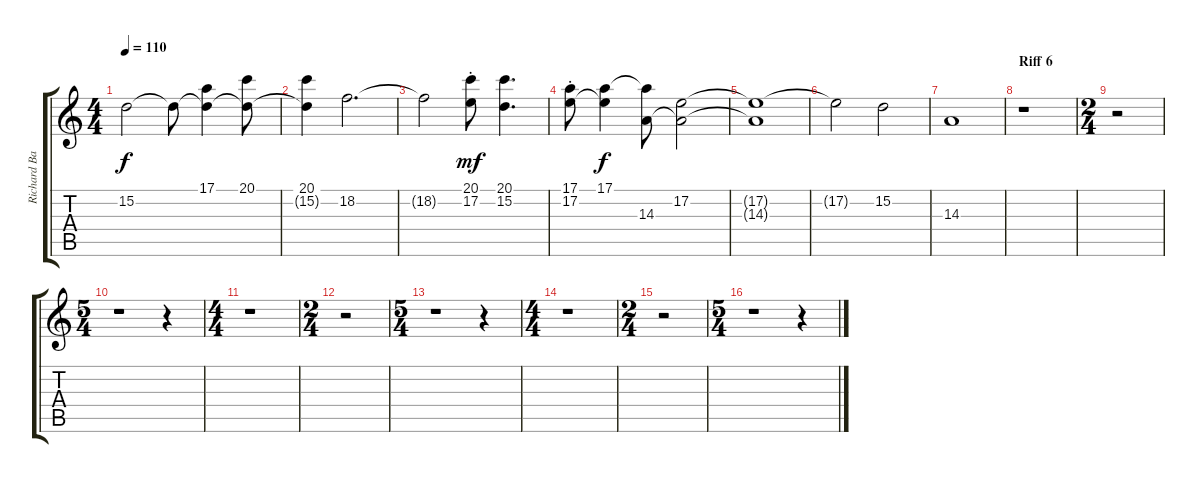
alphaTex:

\track ("Richard Barbieri - Keyboard 1" "Richard Ba") {instrument pad2warm}
\staff {score tabs}
\tuning (E4 B3 G3 D3 A2 E2) {hide}
\ts (4 4)
\tempo 110
\clef g2
\ks c
15.2.2{dy f} 15.2{t}.8 (17.1 15.2{t}).4 (20.1 15.2{t}).8 |
(20.1 15.2{t}).4 18.2.2{d} |
18.2{t}.2 (20.1{st} 17.2).8{dy mf} (20.1 15.2).4{d} |
(17.1{st} 17.2).8 (17.1 17.2{t}).4{dy f} (17.1{t} 14.3).8 (17.2 14.3{t}).2 |
(17.2{t} 14.3{t}).1 |
17.2{t}.2 15.2.2 |
14.3.1 |
\section ("" "Riff 6")
r.1 |
\ts (2 4)
r.2 |
\ts (5 4)
r.1 r.4 |
\ts (4 4)
r.1 |
\ts (2 4)
r.2 |
\ts (5 4)
r.1 r.4 |
\ts (4 4)
r.1 |
\ts (2 4)
r.2 |
\ts (5 4)
r.1 r.4
